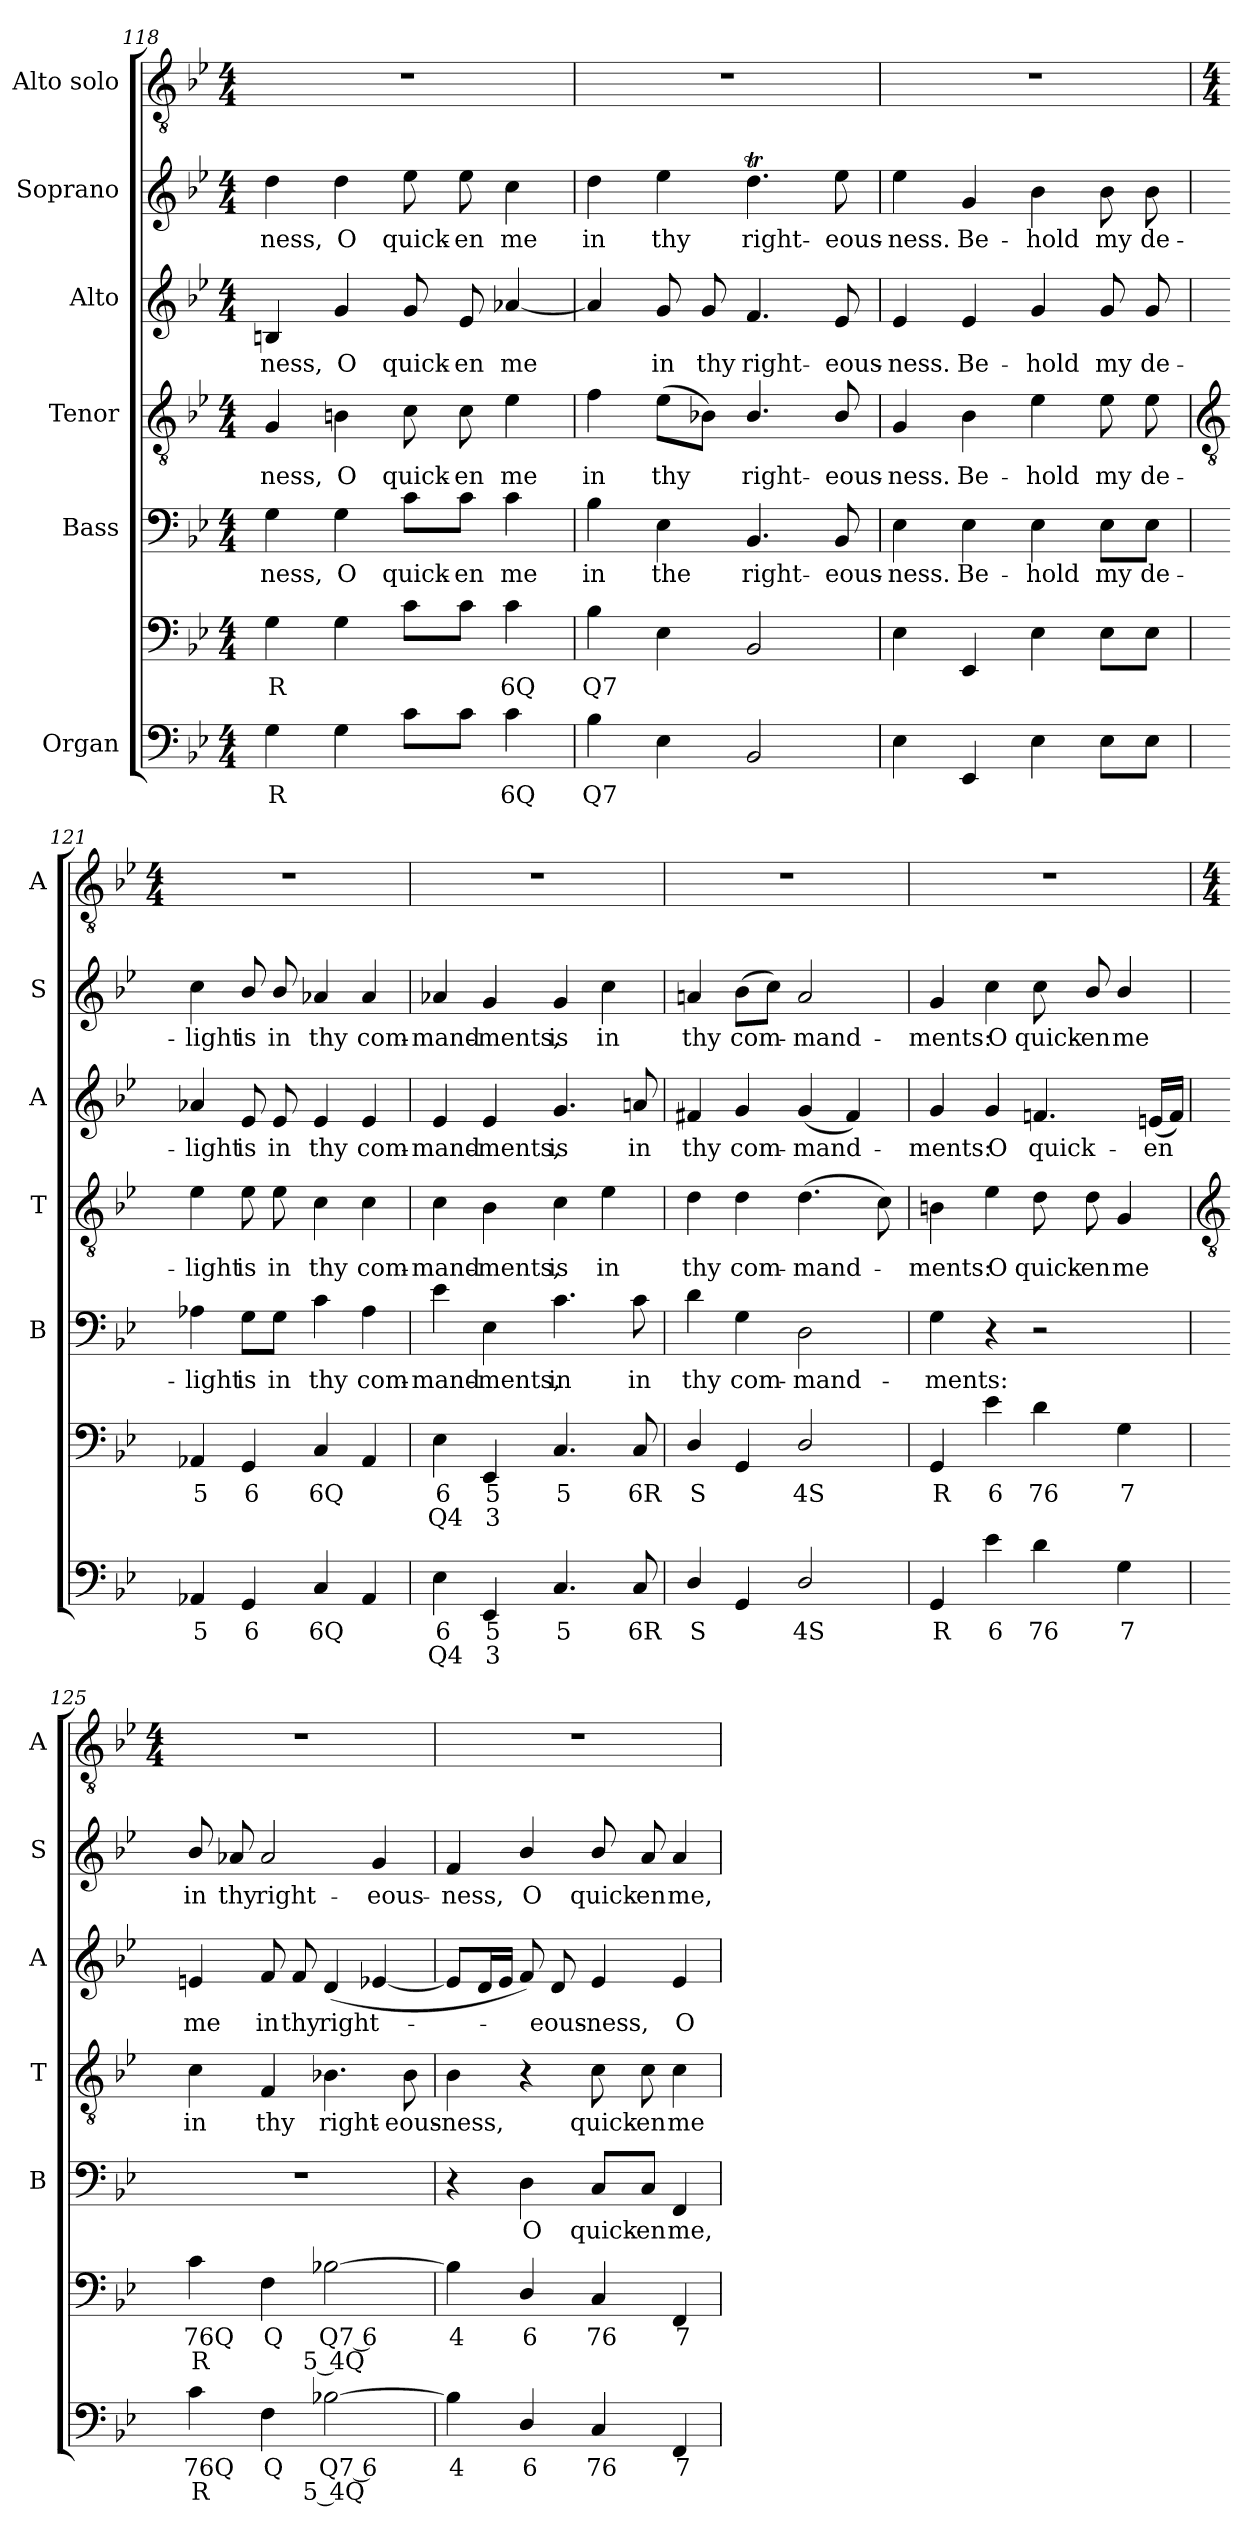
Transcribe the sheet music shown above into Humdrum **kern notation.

**kern	**text	**text	**kern	**text	**text	**kern	**text	**kern	**text	**kern	**text	**kern	**text	**kern
*part6	*part6	*part6	*part6	*part6	*part6	*part5	*part5	*part4	*part4	*part3	*part3	*part2	*part2	*part1
*staff7	*staff7	*staff7	*staff6	*staff6	*staff6	*staff5	*staff5	*staff4	*staff4	*staff3	*staff3	*staff2	*staff2	*staff1
*I"Organ	*	*	*	*	*	*I"Bass	*	*I"Tenor	*	*I"Alto	*	*I"Soprano	*	*I"Alto solo
*	*	*	*	*	*	*I'B	*	*I'T	*	*I'A	*	*I'S	*	*I'A
*clefF4	*	*	*clefF4	*	*	*clefF4	*	*clefGv2	*	*clefG2	*	*clefG2	*	*clefGv2
*k[b-e-]	*	*	*k[b-e-]	*	*	*k[b-e-]	*	*k[b-e-]	*	*k[b-e-]	*	*k[b-e-]	*	*k[b-e-]
*B-:	*	*	*B-:	*	*	*B-:	*	*B-:	*	*B-:	*	*B-:	*	*B-:
*M4/4	*	*	*M4/4	*	*	*M4/4	*	*M4/4	*	*M4/4	*	*M4/4	*	*M4/4
=118	=118	=118	=118	=118	=118	=118	=118	=118	=118	=118	=118	=118	=118	=118
!	!LO:LY:b	!	!	!LO:LY:b	!	!	!LO:LY:b	!	!LO:LY:b	!	!LO:LY:b	!	!LO:LY:b	!
4G	R	.	4G	R	.	4G	-ness,	4G	-ness,	4Bn	-ness,	4dd	-ness,	1r
!	!	!	!	!	!	!	!LO:LY:b	!	!LO:LY:b	!	!LO:LY:b	!	!LO:LY:b	!
4G	.	.	4G	.	.	4G	O	4Bn	O	4g	O	4dd	O	.
!	!	!	!	!	!	!	!LO:LY:b	!	!LO:LY:b	!	!LO:LY:b	!	!LO:LY:b	!
8cL	.	.	8cL	.	.	8c\L	quick-	8c	quick-	8g	quick-	8ee-	quick-	.
!	!	!	!	!	!	!	!LO:LY:b	!	!LO:LY:b	!	!LO:LY:b	!	!LO:LY:b	!
8cJ	.	.	8cJ	.	.	8c\J	-en	8c	-en	8e-	-en	8ee-	-en	.
!	!LO:LY:b	!	!	!LO:LY:b	!	!	!LO:LY:b	!	!LO:LY:b	!	!LO:LY:b	!	!LO:LY:b	!
4c	6Q	.	4c	6Q	.	4c	me	4e-	me	[4a-X	me	4cc	me	.
=119	=119	=119	=119	=119	=119	=119	=119	=119	=119	=119	=119	=119	=119	=119
!	!LO:LY:b	!	!	!LO:LY:b	!	!	!LO:LY:b	!	!LO:LY:b	!	!	!	!LO:LY:b	!
4B-	Q7	.	4B-	Q7	.	4B-	in	4f	in	4a-]	.	4dd	in	1r
!	!	!	!	!	!	!	!LO:LY:b	!	!LO:LY:b	!	!LO:LY:b	!	!LO:LY:b	!
4E-	.	.	4E-	.	.	4E-	the	(>8e-L	thy	8g	in	4ee-	thy	.
!	!	!	!	!	!	!	!	!	!	!	!LO:LY:b	!	!	!
.	.	.	.	.	.	.	.	8B-XJ)	.	8g	thy	.	.	.
!	!	!	!	!	!	!	!LO:LY:b	!	!LO:LY:b	!	!LO:LY:b	!	!LO:LY:b	!
2BB-	.	.	2BB-	.	.	4.BB-	right-	4.B-/	right-	4.f	right-	4.ddt	right-	.
!	!	!	!	!	!	!	!LO:LY:b	!	!LO:LY:b	!	!LO:LY:b	!	!LO:LY:b	!
.	.	.	.	.	.	8BB-	-eous-	8B-/	-eous-	8e-	-eous-	8ee-	-eous-	.
=120	=120	=120	=120	=120	=120	=120	=120	=120	=120	=120	=120	=120	=120	=120
!	!	!	!	!	!	!	!LO:LY:b	!	!LO:LY:b	!	!LO:LY:b	!	!LO:LY:b	!
4E-	.	.	4E-	.	.	4E-	-ness.	4G	-ness.	4e-	-ness.	4ee-	-ness.	1r
!	!	!	!	!	!	!	!LO:LY:b	!	!LO:LY:b	!	!LO:LY:b	!	!LO:LY:b	!
4EE-	.	.	4EE-	.	.	4E-	Be-	4B-	Be-	4e-	Be-	4g	Be-	.
!	!	!	!	!	!	!	!LO:LY:b	!	!LO:LY:b	!	!LO:LY:b	!	!LO:LY:b	!
4E-	.	.	4E-	.	.	4E-	-hold	4e-	-hold	4g	-hold	4b-	-hold	.
!	!	!	!	!	!	!	!LO:LY:b	!	!LO:LY:b	!	!LO:LY:b	!	!LO:LY:b	!
8E-L	.	.	8E-L	.	.	8E-\L	my	8e-	my	8g	my	8b-	my	.
!	!	!	!	!	!	!	!LO:LY:b	!	!LO:LY:b	!	!LO:LY:b	!	!LO:LY:b	!
8E-J	.	.	8E-J	.	.	8E-\J	de-	8e-	de-	8g	de-	8b-	de-	.
!!LO:LB:g=z
=121	=121	=121	=121	=121	=121	=121	=121	=121	=121	=121	=121	=121	=121	=121
*	*	*	*	*	*	*	*	*clefGv2	*	*	*	*	*	*
*	*	*	*	*	*	*	*	*	*	*	*	*	*	*M4/4
!	!LO:LY:b	!	!	!LO:LY:b	!	!	!LO:LY:b	!	!LO:LY:b	!	!LO:LY:b	!	!LO:LY:b	!
4AA-X	5	.	4AA-X	5	.	4A-X	-light	4e-	-light	4a-X	-light	4cc	-light	1r
!	!LO:LY:b	!	!	!LO:LY:b	!	!	!LO:LY:b	!	!LO:LY:b	!	!LO:LY:b	!	!LO:LY:b	!
4GG	6	.	4GG	6	.	8G\L	is	8e-	is	8e-	is	8b-/	is	.
!	!	!	!	!	!	!	!LO:LY:b	!	!LO:LY:b	!	!LO:LY:b	!	!LO:LY:b	!
.	.	.	.	.	.	8G\J	in	8e-	in	8e-	in	8b-/	in	.
!	!LO:LY:b	!	!	!LO:LY:b	!	!	!LO:LY:b	!	!LO:LY:b	!	!LO:LY:b	!	!LO:LY:b	!
4C	6Q	.	4C	6Q	.	4c	thy	4c	thy	4e-	thy	4a-X	thy	.
!	!	!	!	!	!	!	!LO:LY:b	!	!LO:LY:b	!	!LO:LY:b	!	!LO:LY:b	!
4AA-	.	.	4AA-	.	.	4A-	com-	4c	com-	4e-	com-	4a-	com-	.
=122	=122	=122	=122	=122	=122	=122	=122	=122	=122	=122	=122	=122	=122	=122
!	!LO:LY:b	!LO:LY:b	!	!LO:LY:b	!LO:LY:b	!	!LO:LY:b	!	!LO:LY:b	!	!LO:LY:b	!	!LO:LY:b	!
4E-	6	Q4	4E-	6	Q4	4e-	-mand-	4c	-mand-	4e-	-mand-	4a-X	-mand-	1r
!	!LO:LY:b	!LO:LY:b	!	!LO:LY:b	!LO:LY:b	!	!LO:LY:b	!	!LO:LY:b	!	!LO:LY:b	!	!LO:LY:b	!
4EE-	5	3	4EE-	5	3	4E-	-ments,	4B-	-ments,	4e-	-ments,	4g	-ments,	.
!	!LO:LY:b	!	!	!LO:LY:b	!	!	!LO:LY:b	!	!LO:LY:b	!	!LO:LY:b	!	!LO:LY:b	!
4.C	5	.	4.C	5	.	4.c	in	4c	is	4.g	is	4g	is	.
!	!	!	!	!	!	!	!	!	!LO:LY:b	!	!	!	!LO:LY:b	!
.	.	.	.	.	.	.	.	4e-	in	.	.	4cc	in	.
!	!LO:LY:b	!	!	!LO:LY:b	!	!	!LO:LY:b	!	!	!	!LO:LY:b	!	!	!
8C	6R	.	8C	6R	.	8c	in	.	.	8an	in	.	.	.
=123	=123	=123	=123	=123	=123	=123	=123	=123	=123	=123	=123	=123	=123	=123
!	!LO:LY:b	!	!	!LO:LY:b	!	!	!LO:LY:b	!	!LO:LY:b	!	!LO:LY:b	!	!LO:LY:b	!
4D/	S	.	4D/	S	.	4d	thy	4d	thy	4f#X	thy	4an	thy	1r
!	!	!	!	!	!	!	!LO:LY:b	!	!LO:LY:b	!	!LO:LY:b	!	!LO:LY:b	!
4GG	.	.	4GG	.	.	4G	com-	4d	com-	4g	com-	(>8b-L	com-	.
.	.	.	.	.	.	.	.	.	.	.	.	8ccJ)	.	.
!	!LO:LY:b	!	!	!LO:LY:b	!	!	!LO:LY:b	!	!LO:LY:b	!	!LO:LY:b	!	!LO:LY:b	!
2D/	4S	.	2D/	4S	.	2D	-mand-	(>4.d	-mand-	(<4g	-mand-	2a	mand-	.
.	.	.	.	.	.	.	.	.	.	4f#)	.	.	.	.
.	.	.	.	.	.	.	.	8c)	.	.	.	.	.	.
=124	=124	=124	=124	=124	=124	=124	=124	=124	=124	=124	=124	=124	=124	=124
!	!LO:LY:b	!	!	!LO:LY:b	!	!	!LO:LY:b	!	!LO:LY:b	!	!LO:LY:b	!	!LO:LY:b	!
4GG	R	.	4GG	R	.	4G	-ments:	4Bn	ments:	4g	ments:	4g	-ments:	1r
!	!LO:LY:b	!	!	!LO:LY:b	!	!	!	!	!LO:LY:b	!	!LO:LY:b	!	!LO:LY:b	!
4e-	6	.	4e-	6	.	4r	.	4e-	O	4g	O	4cc	O	.
!	!LO:LY:b	!	!	!LO:LY:b	!	!	!	!	!LO:LY:b	!	!LO:LY:b	!	!LO:LY:b	!
4d	76	.	4d	76	.	2r	.	8d	quick-	4.fn	quick-	8cc	quick-	.
!	!	!	!	!	!	!	!	!	!LO:LY:b	!	!	!	!LO:LY:b	!
.	.	.	.	.	.	.	.	8d	-en	.	.	8b-/	-en	.
!	!LO:LY:b	!	!	!LO:LY:b	!	!	!	!	!LO:LY:b	!	!	!	!LO:LY:b	!
4G	7	.	4G	7	.	.	.	4G	me	.	.	4b-/	me	.
!	!	!	!	!	!	!	!	!	!	!	!LO:LY:b	!	!	!
.	.	.	.	.	.	.	.	.	.	(<16enLL	-en	.	.	.
.	.	.	.	.	.	.	.	.	.	16fJJ)	.	.	.	.
!!LO:LB:g=z
=125	=125	=125	=125	=125	=125	=125	=125	=125	=125	=125	=125	=125	=125	=125
*	*	*	*	*	*	*	*	*clefGv2	*	*	*	*	*	*
*	*	*	*	*	*	*	*	*	*	*	*	*	*	*M4/4
!	!LO:LY:b	!LO:LY:b	!	!LO:LY:b	!LO:LY:b	!	!	!	!LO:LY:b	!	!LO:LY:b	!	!LO:LY:b	!
4c	76Q	R	4c	76Q	R	1r	.	4c	in	4en	me	8b-/	in	1r
!	!	!	!	!	!	!	!	!	!	!	!	!	!LO:LY:b	!
.	.	.	.	.	.	.	.	.	.	.	.	8a-X	thy	.
!	!LO:LY:b	!	!	!LO:LY:b	!	!	!	!	!LO:LY:b	!	!LO:LY:b	!	!LO:LY:b	!
4F	Q	.	4F	Q	.	.	.	4F	thy	8f	in	2a-	right-	.
!	!	!	!	!	!	!	!	!	!	!	!LO:LY:b	!	!	!
.	.	.	.	.	.	.	.	.	.	8f	thy	.	.	.
!	!LO:LY:b	!LO:LY:b	!	!LO:LY:b	!LO:LY:b	!	!	!	!LO:LY:b	!	!LO:LY:b	!	!	!
[2B-X	Q7 6	5 4Q	[2B-X	Q7 6	5 4Q	.	.	4.B-X	right-	(<4d	right-	.	.	.
!	!	!	!	!	!	!	!	!	!	!	!	!	!LO:LY:b	!
.	.	.	.	.	.	.	.	.	.	[4e-X	.	4g	-eous-	.
!	!	!	!	!	!	!	!	!	!LO:LY:b	!	!	!	!	!
.	.	.	.	.	.	.	.	8B-	-eous-	.	.	.	.	.
=126	=126	=126	=126	=126	=126	=126	=126	=126	=126	=126	=126	=126	=126	=126
!	!LO:LY:b	!	!	!LO:LY:b	!	!	!	!	!LO:LY:b	!	!	!	!LO:LY:b	!
4B-]	4	.	4B-]	4	.	4r	.	4B-	-ness,	8e-L]	.	4f	-ness,	1r
.	.	.	.	.	.	.	.	.	.	16dL	.	.	.	.
.	.	.	.	.	.	.	.	.	.	16e-JJ	.	.	.	.
!	!LO:LY:b	!	!	!LO:LY:b	!	!	!LO:LY:b	!	!	!	!	!	!LO:LY:b	!
4D/	6	.	4D/	6	.	4D	O	4r	.	8f)	.	4b-/	O	.
!	!	!	!	!	!	!	!	!	!	!	!LO:LY:b	!	!	!
.	.	.	.	.	.	.	.	.	.	8d	eous-	.	.	.
!	!LO:LY:b	!	!	!LO:LY:b	!	!	!LO:LY:b	!	!LO:LY:b	!	!LO:LY:b	!	!LO:LY:b	!
4C	76	.	4C	76	.	8C/L	quick-	8c	quick-	4e-	-ness,	8b-/	quick-	.
!	!	!	!	!	!	!	!LO:LY:b	!	!LO:LY:b	!	!	!	!LO:LY:b	!
.	.	.	.	.	.	8C/J	-en	8c	-en	.	.	8a	-en	.
!	!LO:LY:b	!	!	!LO:LY:b	!	!	!LO:LY:b	!	!LO:LY:b	!	!LO:LY:b	!	!LO:LY:b	!
4FF	7	.	4FF	7	.	4FF	me,	4c	me	4e-	O	4a	me,	.
=	=	=	=	=	=	=	=	=	=	=	=	=	=	=
*-	*-	*-	*-	*-	*-	*-	*-	*-	*-	*-	*-	*-	*-	*-
